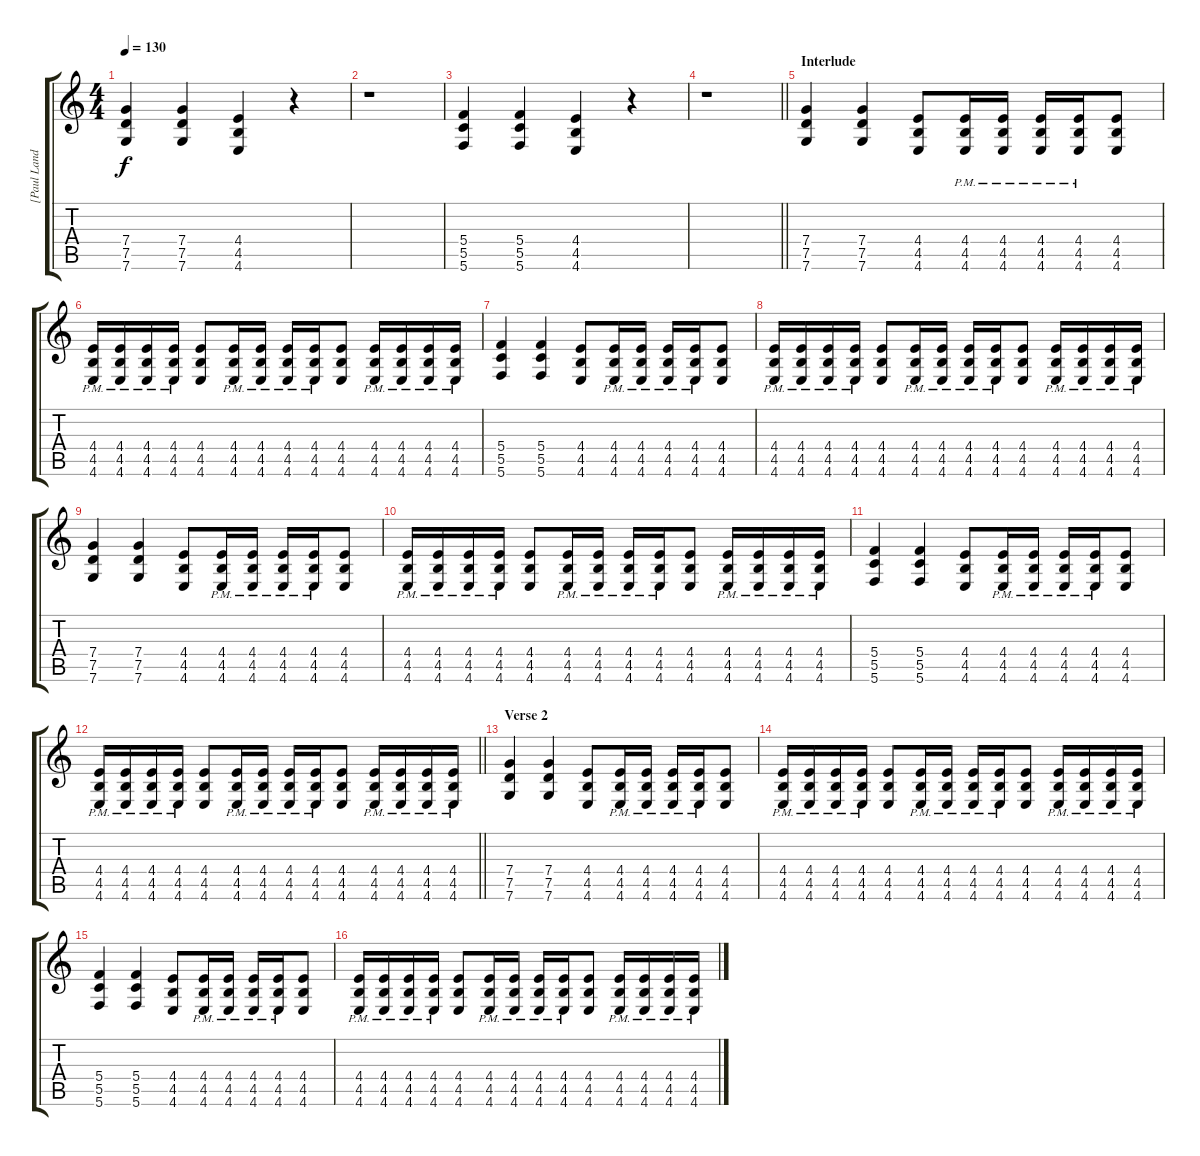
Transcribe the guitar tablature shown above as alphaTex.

\track ("[Paul Landers]  Guitar 2" "[Paul Land") {instrument distortionguitar}
\staff {score tabs}
\tuning (D4 A3 F3 C3 G2 C2) {hide}
\ts (4 4)
\tempo 130
\clef g2
\ks c
(7.4 7.5 7.6).4{dy f} (7.4 7.5 7.6).4 (4.4 4.5 4.6).4 r.4 |
r.1 |
(5.4 5.5 5.6).4 (5.4 5.5 5.6).4 (4.4 4.5 4.6).4 r.4 |
\barLineRight lightlight
r.1 |
\section ("" "Interlude")
(7.4 7.5 7.6).4 (7.4 7.5 7.6).4 (4.4 4.5 4.6).8 (4.4{pm} 4.5{pm} 4.6{pm}).16 (4.4{pm} 4.5{pm} 4.6{pm}).16 (4.4{pm} 4.5{pm} 4.6{pm}).16 (4.4{pm} 4.5{pm} 4.6{pm}).16 (4.4 4.5 4.6).8 |
(4.4{pm} 4.5{pm} 4.6{pm}).16 (4.4{pm} 4.5{pm} 4.6{pm}).16 (4.4{pm} 4.5{pm} 4.6{pm}).16 (4.4{pm} 4.5{pm} 4.6{pm}).16 (4.4 4.5 4.6).8 (4.4{pm} 4.5{pm} 4.6{pm}).16 (4.4{pm} 4.5{pm} 4.6{pm}).16 (4.4{pm} 4.5{pm} 4.6{pm}).16 (4.4{pm} 4.5{pm} 4.6{pm}).16 (4.4 4.5 4.6).8 (4.4{pm} 4.5{pm} 4.6{pm}).16 (4.4{pm} 4.5{pm} 4.6{pm}).16 (4.4{pm} 4.5{pm} 4.6{pm}).16 (4.4{pm} 4.5{pm} 4.6{pm}).16 |
(5.4 5.5 5.6).4 (5.4 5.5 5.6).4 (4.4 4.5 4.6).8 (4.4{pm} 4.5{pm} 4.6{pm}).16 (4.4{pm} 4.5{pm} 4.6{pm}).16 (4.4{pm} 4.5{pm} 4.6{pm}).16 (4.4{pm} 4.5{pm} 4.6{pm}).16 (4.4 4.5 4.6).8 |
(4.4{pm} 4.5{pm} 4.6{pm}).16 (4.4{pm} 4.5{pm} 4.6{pm}).16 (4.4{pm} 4.5{pm} 4.6{pm}).16 (4.4{pm} 4.5{pm} 4.6{pm}).16 (4.4 4.5 4.6).8 (4.4{pm} 4.5{pm} 4.6{pm}).16 (4.4{pm} 4.5{pm} 4.6{pm}).16 (4.4{pm} 4.5{pm} 4.6{pm}).16 (4.4{pm} 4.5{pm} 4.6{pm}).16 (4.4 4.5 4.6).8 (4.4{pm} 4.5{pm} 4.6{pm}).16 (4.4{pm} 4.5{pm} 4.6{pm}).16 (4.4{pm} 4.5{pm} 4.6{pm}).16 (4.4{pm} 4.5{pm} 4.6{pm}).16 |
(7.4 7.5 7.6).4 (7.4 7.5 7.6).4 (4.4 4.5 4.6).8 (4.4{pm} 4.5{pm} 4.6{pm}).16 (4.4{pm} 4.5{pm} 4.6{pm}).16 (4.4{pm} 4.5{pm} 4.6{pm}).16 (4.4{pm} 4.5{pm} 4.6{pm}).16 (4.4 4.5 4.6).8 |
(4.4{pm} 4.5{pm} 4.6{pm}).16 (4.4{pm} 4.5{pm} 4.6{pm}).16 (4.4{pm} 4.5{pm} 4.6{pm}).16 (4.4{pm} 4.5{pm} 4.6{pm}).16 (4.4 4.5 4.6).8 (4.4{pm} 4.5{pm} 4.6{pm}).16 (4.4{pm} 4.5{pm} 4.6{pm}).16 (4.4{pm} 4.5{pm} 4.6{pm}).16 (4.4{pm} 4.5{pm} 4.6{pm}).16 (4.4 4.5 4.6).8 (4.4{pm} 4.5{pm} 4.6{pm}).16 (4.4{pm} 4.5{pm} 4.6{pm}).16 (4.4{pm} 4.5{pm} 4.6{pm}).16 (4.4{pm} 4.5{pm} 4.6{pm}).16 |
(5.4 5.5 5.6).4 (5.4 5.5 5.6).4 (4.4 4.5 4.6).8 (4.4{pm} 4.5{pm} 4.6{pm}).16 (4.4{pm} 4.5{pm} 4.6{pm}).16 (4.4{pm} 4.5{pm} 4.6{pm}).16 (4.4{pm} 4.5{pm} 4.6{pm}).16 (4.4 4.5 4.6).8 |
\barLineRight lightlight
(4.4{pm} 4.5{pm} 4.6{pm}).16 (4.4{pm} 4.5{pm} 4.6{pm}).16 (4.4{pm} 4.5{pm} 4.6{pm}).16 (4.4{pm} 4.5{pm} 4.6{pm}).16 (4.4 4.5 4.6).8 (4.4{pm} 4.5{pm} 4.6{pm}).16 (4.4{pm} 4.5{pm} 4.6{pm}).16 (4.4{pm} 4.5{pm} 4.6{pm}).16 (4.4{pm} 4.5{pm} 4.6{pm}).16 (4.4 4.5 4.6).8 (4.4{pm} 4.5{pm} 4.6{pm}).16 (4.4{pm} 4.5{pm} 4.6{pm}).16 (4.4{pm} 4.5{pm} 4.6{pm}).16 (4.4{pm} 4.5{pm} 4.6{pm}).16 |
\section ("" "Verse 2")
(7.4 7.5 7.6).4{volume 6} (7.4 7.5 7.6).4 (4.4 4.5 4.6).8 (4.4{pm} 4.5{pm} 4.6{pm}).16 (4.4{pm} 4.5{pm} 4.6{pm}).16 (4.4{pm} 4.5{pm} 4.6{pm}).16 (4.4{pm} 4.5{pm} 4.6{pm}).16 (4.4 4.5 4.6).8 |
(4.4{pm} 4.5{pm} 4.6{pm}).16 (4.4{pm} 4.5{pm} 4.6{pm}).16 (4.4{pm} 4.5{pm} 4.6{pm}).16 (4.4{pm} 4.5{pm} 4.6{pm}).16 (4.4 4.5 4.6).8 (4.4{pm} 4.5{pm} 4.6{pm}).16 (4.4{pm} 4.5{pm} 4.6{pm}).16 (4.4{pm} 4.5{pm} 4.6{pm}).16 (4.4{pm} 4.5{pm} 4.6{pm}).16 (4.4 4.5 4.6).8 (4.4{pm} 4.5{pm} 4.6{pm}).16 (4.4{pm} 4.5{pm} 4.6{pm}).16 (4.4{pm} 4.5{pm} 4.6{pm}).16 (4.4{pm} 4.5{pm} 4.6{pm}).16 |
(5.4 5.5 5.6).4 (5.4 5.5 5.6).4 (4.4 4.5 4.6).8 (4.4{pm} 4.5{pm} 4.6{pm}).16 (4.4{pm} 4.5{pm} 4.6{pm}).16 (4.4{pm} 4.5{pm} 4.6{pm}).16 (4.4{pm} 4.5{pm} 4.6{pm}).16 (4.4 4.5 4.6).8 |
(4.4{pm} 4.5{pm} 4.6{pm}).16 (4.4{pm} 4.5{pm} 4.6{pm}).16 (4.4{pm} 4.5{pm} 4.6{pm}).16 (4.4{pm} 4.5{pm} 4.6{pm}).16 (4.4 4.5 4.6).8 (4.4{pm} 4.5{pm} 4.6{pm}).16 (4.4{pm} 4.5{pm} 4.6{pm}).16 (4.4{pm} 4.5{pm} 4.6{pm}).16 (4.4{pm} 4.5{pm} 4.6{pm}).16 (4.4 4.5 4.6).8 (4.4{pm} 4.5{pm} 4.6{pm}).16 (4.4{pm} 4.5{pm} 4.6{pm}).16 (4.4{pm} 4.5{pm} 4.6{pm}).16 (4.4{pm} 4.5{pm} 4.6{pm}).16
